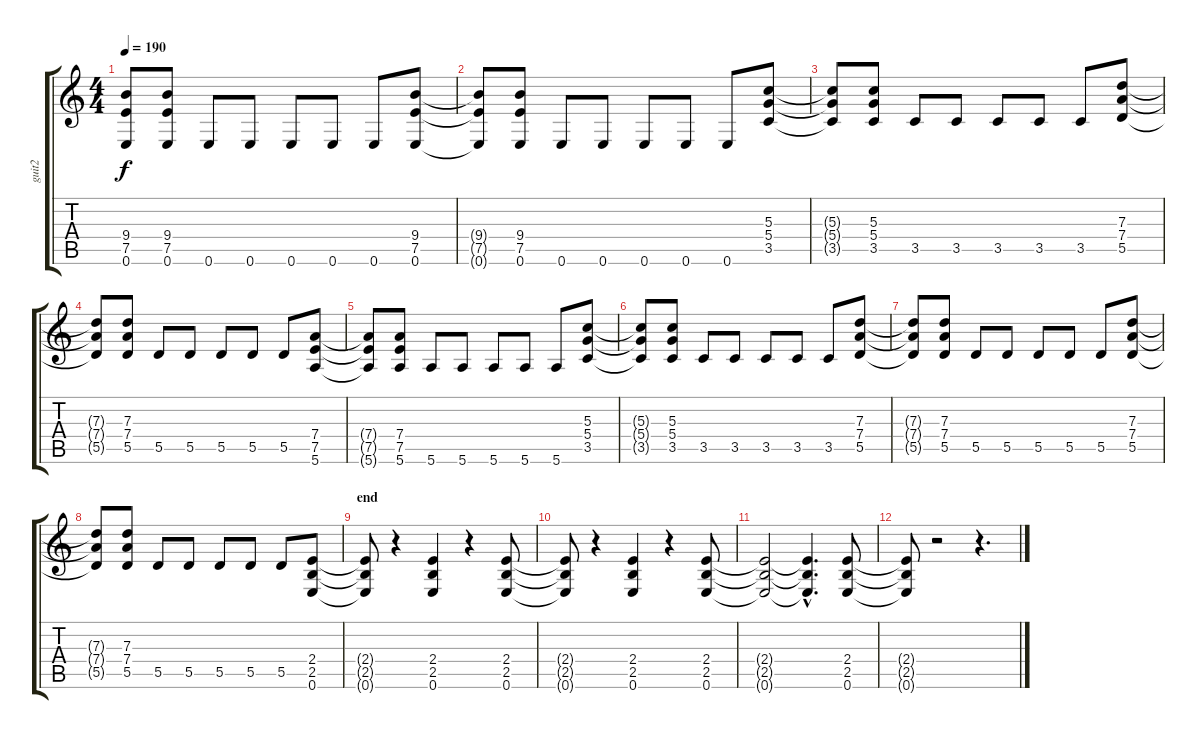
\track ("guit2" "guit2") {instrument distortionguitar}
\staff {score tabs}
\tuning (E4 B3 G3 D3 A2 E2) {hide}
\ts (4 4)
\tempo 190
\clef g2
\ks c
(9.4{t} 7.5{t} 0.6{t}).8{dy f} (9.4 7.5 0.6).8 0.6.8 0.6.8 0.6.8 0.6.8 0.6.8 (9.4 7.5 0.6).8 |
(9.4{t} 7.5{t} 0.6{t}).8 (9.4 7.5 0.6).8 0.6.8 0.6.8 0.6.8 0.6.8 0.6.8 (5.3 5.4 3.5).8 |
(5.3{t} 5.4{t} 3.5{t}).8 (5.3 5.4 3.5).8 3.5.8 3.5.8 3.5.8 3.5.8 3.5.8 (7.3 7.4 5.5).8 |
(7.3{t} 7.4{t} 5.5{t}).8 (7.3 7.4 5.5).8 5.5.8 5.5.8 5.5.8 5.5.8 5.5.8 (7.4 7.5 5.6).8 |
(7.4{t} 7.5{t} 5.6{t}).8 (7.4 7.5 5.6).8 5.6.8 5.6.8 5.6.8 5.6.8 5.6.8 (5.3 5.4 3.5).8 |
(5.3{t} 5.4{t} 3.5{t}).8 (5.3 5.4 3.5).8 3.5.8 3.5.8 3.5.8 3.5.8 3.5.8 (7.3 7.4 5.5).8 |
(7.3{t} 7.4{t} 5.5{t}).8 (7.3 7.4 5.5).8 5.5.8 5.5.8 5.5.8 5.5.8 5.5.8 (7.3 7.4 5.5).8 |
(7.3{t} 7.4{t} 5.5{t}).8 (7.3 7.4 5.5).8 5.5.8 5.5.8 5.5.8 5.5.8 5.5.8 (2.4 2.5 0.6).8 |
\section ("" "end")
(2.4{t} 2.5{t} 0.6{t}).8 r.4 (2.4 2.5 0.6).4 r.4 (2.4 2.5 0.6).8 |
(2.4{t} 2.5{t} 0.6{t}).8 r.4 (2.4 2.5 0.6).4 r.4 (2.4 2.5 0.6).8 |
(2.4{t} 2.5{t} 0.6{t}).2 (2.4{hac t} 2.5{hac t} 0.6{hac t}).4{d} (2.4 2.5 0.6).8 |
(2.4{t} 2.5{t} 0.6{t}).8 r.2 r.4{d}
